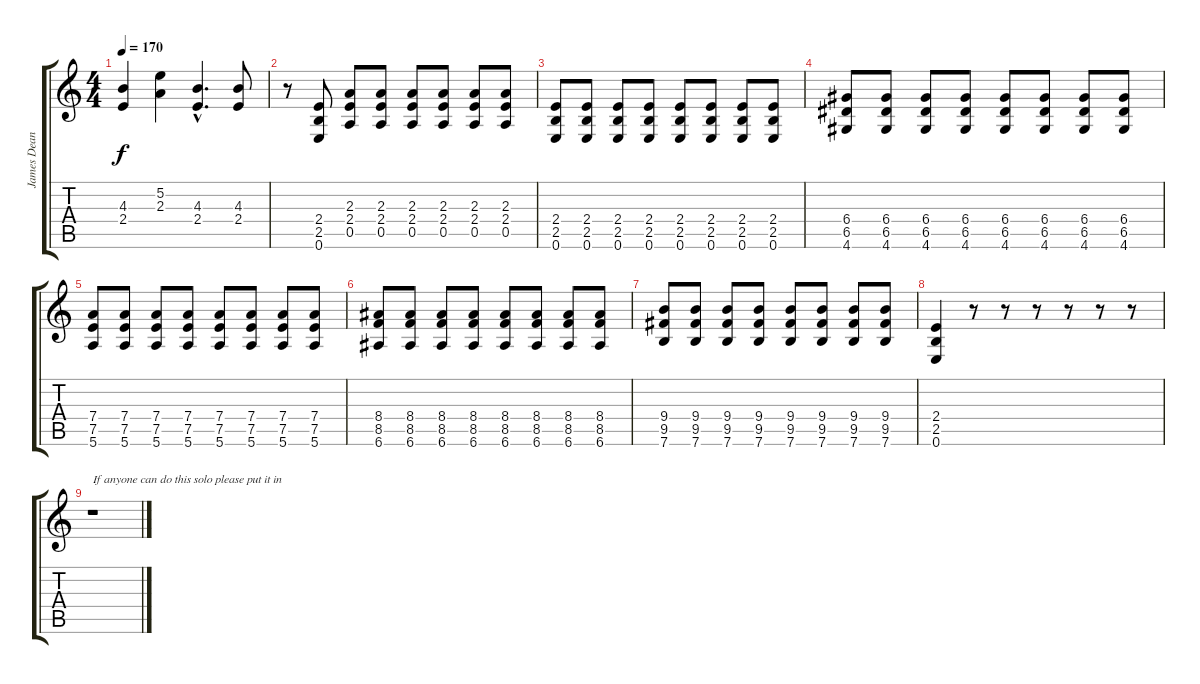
\track ("James Dean Bradfield" "James Dean") {instrument overdrivenguitar}
\staff {score tabs}
\tuning (E4 B3 G3 D3 A2 E2) {hide}
\ts (4 4)
\tempo 170
\clef g2
\ks c
(4.3 2.4).4{dy f} (5.2 2.3).4 (4.3{hac} 2.4{hac}).4{d} (4.3 2.4).8 |
r.8 (2.4 2.5 0.6).8 (2.3 2.4 0.5).8 (2.3 2.4 0.5).8 (2.3 2.4 0.5).8 (2.3 2.4 0.5).8 (2.3 2.4 0.5).8 (2.3 2.4 0.5).8 |
(2.4 2.5 0.6).8 (2.4 2.5 0.6).8 (2.4 2.5 0.6).8 (2.4 2.5 0.6).8 (2.4 2.5 0.6).8 (2.4 2.5 0.6).8 (2.4 2.5 0.6).8 (2.4 2.5 0.6).8 |
(6.4 6.5 4.6).8 (6.4 6.5 4.6).8 (6.4 6.5 4.6).8 (6.4 6.5 4.6).8 (6.4 6.5 4.6).8 (6.4 6.5 4.6).8 (6.4 6.5 4.6).8 (6.4 6.5 4.6).8 |
(7.4 7.5 5.6).8 (7.4 7.5 5.6).8 (7.4 7.5 5.6).8 (7.4 7.5 5.6).8 (7.4 7.5 5.6).8 (7.4 7.5 5.6).8 (7.4 7.5 5.6).8 (7.4 7.5 5.6).8 |
(8.4 8.5 6.6).8 (8.4 8.5 6.6).8 (8.4 8.5 6.6).8 (8.4 8.5 6.6).8 (8.4 8.5 6.6).8 (8.4 8.5 6.6).8 (8.4 8.5 6.6).8 (8.4 8.5 6.6).8 |
(9.4 9.5 7.6).8 (9.4 9.5 7.6).8 (9.4 9.5 7.6).8 (9.4 9.5 7.6).8 (9.4 9.5 7.6).8 (9.4 9.5 7.6).8 (9.4 9.5 7.6).8 (9.4 9.5 7.6).8 |
(2.4 2.5 0.6).4 r.8 r.8 r.8 r.8 r.8 r.8 |
r.1{txt "If anyone can do this solo please put it in"}
